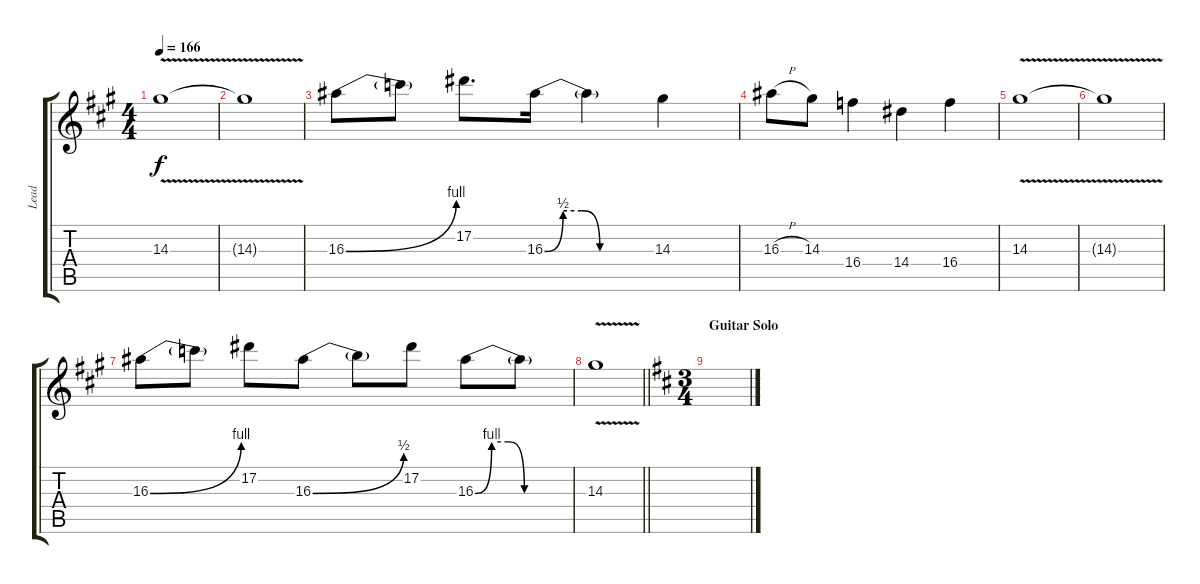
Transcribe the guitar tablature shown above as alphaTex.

\track ("Lead" "Lead") {instrument distortionguitar}
\staff {score tabs}
\tuning (Eb4 Bb3 Gb3 Db3 Ab2 Eb2) {hide}
\ts (4 4)
\tempo 166
\clef g2
\ks a
14.3{v}.1{dy f} |
14.3{t}.1 |
16.3{be (bend 0 0 60 4)}.8 16.3{t}.8 17.2.8{d} 16.3{be (custom 0 0 10 2 20 2 30 0 60 0)}.16 16.3{t}.4 14.3.4 |
16.3{h}.8 14.3.8 16.4.4 14.4.4 16.4.4 |
14.3{v}.1 |
14.3{t}.1 |
16.3{be (bend 0 0 60 4)}.8 16.3{t}.8 17.2.8 16.3{be (bend 0 0 60 2)}.8 16.3{t}.8 17.2.8 16.3{be (custom 0 0 10 4 20 4 30 0 60 0)}.8 16.3{t}.8 |
\barLineRight lightlight
14.3{v}.1 |
\ts (3 4)
\section ("" "Guitar Solo")
\ks d
